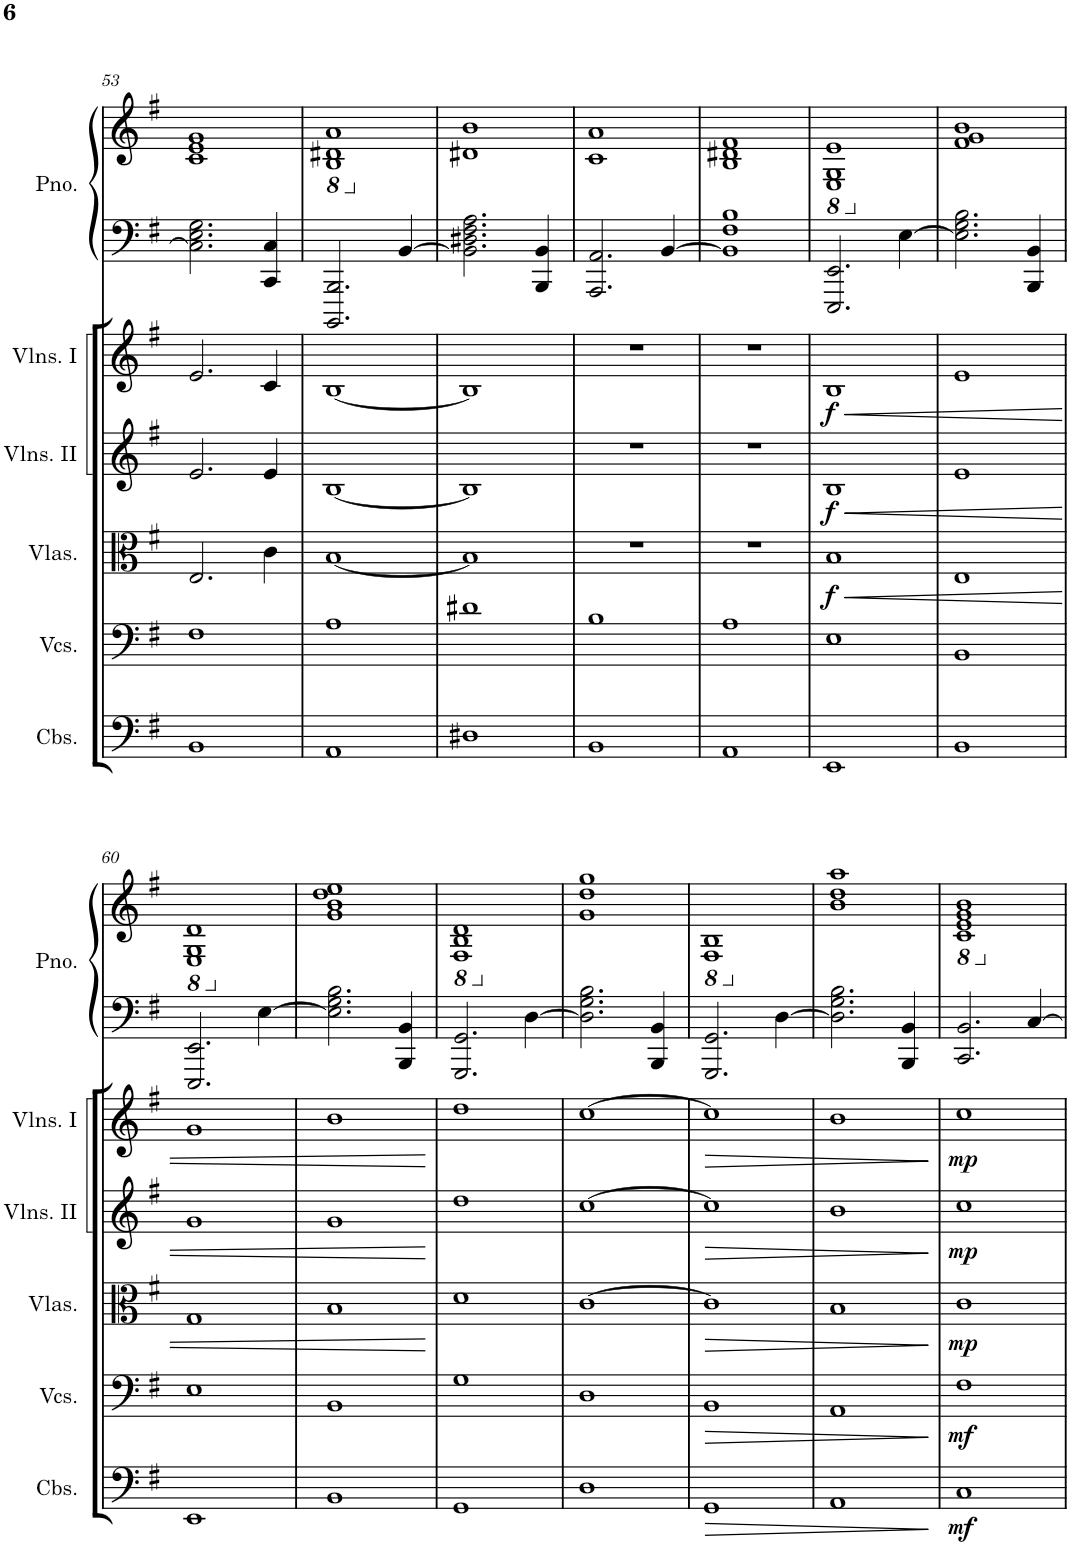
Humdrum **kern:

**kern	**dynam	**kern	**dynam	**kern	**dynam	**kern	**dynam	**kern	**dynam	**kern	**kern
*part6	*part6	*part5	*part5	*part4	*part4	*part3	*part3	*part2	*part2	*part1	*part1
*staff7	*staff7	*staff6	*staff6	*staff5	*staff5	*staff4	*staff4	*staff3	*staff3	*staff2	*staff1
*I"Contrabasses	*	*I"Violoncellos	*	*I"Violas	*	*I"Violins II	*	*I"Violins I	*	*I"Piano	*
*I'Cbs.	*	*I'Vcs.	*	*I'Vlas.	*	*I'Vlns. II	*	*I'Vlns. I	*	*I'Pno.	*
!!LO:PB:g=z
*clefF4	*	*clefF4	*	*clefC3	*	*clefG2	*	*clefG2	*	*clefF4	*clefG2
*Trd7c12	*	*	*	*	*	*	*	*	*	*	*
*k[f#]	*	*k[f#]	*	*k[f#]	*	*k[f#]	*	*k[f#]	*	*k[f#]	*k[f#]
*M2/2	*	*M2/2	*	*M2/2	*	*M2/2	*	*M2/2	*	*M2/2	*M2/2
=53	=53	=53	=53	=53	=53	=53	=53	=53	=53	=53	=53
1BB	.	1F#	.	2.E/	.	2.e/	.	2.e/	.	2.C\] 2.E\ 2.G\	1c 1e 1g
.	.	.	.	4c\	.	4e/	.	4c/	.	4CC/ 4C/	.
=54	=54	=54	=54	=54	=54	=54	=54	=54	=54	=54	=54
*	*	*	*	*	*	*	*	*	*	*	*8ba
1AA	.	1A	.	[1B	.	[1B	.	[1B	.	2.BBBB/ 2.BBB/	1BB 1D#X 1A
.	.	.	.	.	.	.	.	.	.	[4BB/	.
=55	=55	=55	=55	=55	=55	=55	=55	=55	=55	=55	=55
*	*	*	*	*	*	*	*	*	*	*	*X8ba
1D#X	.	1d#X	.	1B]	.	1B]	.	1B]	.	2.BB\] 2.D#X\ 2.F#\ 2.A\	1d#X 1b
.	.	.	.	.	.	.	.	.	.	4BBB/ 4BB/	.
=56	=56	=56	=56	=56	=56	=56	=56	=56	=56	=56	=56
1BB	.	1B	.	1r	.	1r	.	1r	.	2.AAA/ 2.AA/	1c 1a
.	.	.	.	.	.	.	.	.	.	[4BB/	.
=57	=57	=57	=57	=57	=57	=57	=57	=57	=57	=57	=57
1AA	.	1A	.	1r	.	1r	.	1r	.	1BB] 1F# 1B	1B 1d#X 1f#
=58	=58	=58	=58	=58	=58	=58	=58	=58	=58	=58	=58
!	!	!	!	!	!LO:HP:b	!	!LO:HP:b	!	!LO:HP:b	!	!
*	*	*	*	*	*	*	*	*	*	*	*8ba
!	!	!	!	!	!LO:DY:n=1:b	!	!LO:DY:n=1:b	!	!LO:DY:n=1:b	!	!
1EE	.	1E	.	1B	< f	1B	< f	1B	< f	2.EEE/ 2.EE/	1EE 1GG 1E
.	.	.	.	.	.	.	.	.	.	[4E\	.
=59	=59	=59	=59	=59	=59	=59	=59	=59	=59	=59	=59
*	*	*	*	*	*	*	*	*	*	*	*X8ba
1BB	.	1BB	.	1E	.	1e	.	1e	.	2.E\] 2.G\ 2.B\	1f# 1g 1b
.	.	.	.	.	.	.	.	.	.	4BBB/ 4BB/	.
!!LO:LB:g=z
=60	=60	=60	=60	=60	=60	=60	=60	=60	=60	=60	=60
*	*	*	*	*	*	*	*	*	*	*	*8ba
1EE	.	1E	.	1G	.	1g	.	1g	.	2.EEE/ 2.EE/	1EE 1GG 1D
.	.	.	.	.	.	.	.	.	.	[4E\	.
=61	=61	=61	=61	=61	=61	=61	=61	=61	=61	=61	=61
*	*	*	*	*	*	*	*	*	*	*	*X8ba
1BB	.	1BB	.	1B	.	1g	.	1b	.	2.E\] 2.G\ 2.B\	1g 1b 1dd 1ee
.	.	.	.	.	.	.	.	.	.	4BBB/ 4BB/	.
.	.	.	.	.	[	.	[	.	[	.	.
=62	=62	=62	=62	=62	=62	=62	=62	=62	=62	=62	=62
*	*	*	*	*	*	*	*	*	*	*	*8ba
1GG	.	1G	.	1d	.	1dd	.	1dd	.	2.GGG/ 2.GG/	1FF# 1BB 1D
.	.	.	.	.	.	.	.	.	.	[4D\	.
=63	=63	=63	=63	=63	=63	=63	=63	=63	=63	=63	=63
*	*	*	*	*	*	*	*	*	*	*	*X8ba
1D	.	1D	.	[1c	.	[1cc	.	[1cc	.	2.D\] 2.G\ 2.B\	1g 1dd 1gg
.	.	.	.	.	.	.	.	.	.	4BBB/ 4BB/	.
=64	=64	=64	=64	=64	=64	=64	=64	=64	=64	=64	=64
!	!LO:HP:b	!	!LO:HP:b	!	!LO:HP:b	!	!LO:HP:b	!	!LO:HP:b	!	!
*	*	*	*	*	*	*	*	*	*	*	*8ba
1GG	>	1BB	>	1c]	>	1cc]	>	1cc]	>	2.GGG/ 2.GG/	1FF# 1BB
.	.	.	.	.	.	.	.	.	.	[4D\	.
=65	=65	=65	=65	=65	=65	=65	=65	=65	=65	=65	=65
*	*	*	*	*	*	*	*	*	*	*	*X8ba
1AA	.	1AA	.	1B	.	1b	.	1b	.	2.D\] 2.G\ 2.B\	1b 1dd 1aa
.	.	.	.	.	.	.	.	.	.	4BBB/ 4BB/	.
.	]	.	]	.	]	.	]	.	]	.	.
=66	=66	=66	=66	=66	=66	=66	=66	=66	=66	=66	=66
*	*	*	*	*	*	*	*	*	*	*	*8ba
!	!LO:DY:b	!	!LO:DY:b	!	!LO:DY:b	!	!LO:DY:b	!	!LO:DY:b	!	!
1C	mf	1F#	mf	1c	mp	1cc	mp	1cc	mp	2.CC/ 2.BB/	1C 1E 1G 1B
.	.	.	.	.	.	.	.	.	.	[4C/	.
*	*	*	*	*	*	*	*	*	*	*	*X8ba
=	=	=	=	=	=	=	=	=	=	=	=
*-	*-	*-	*-	*-	*-	*-	*-	*-	*-	*-	*-
